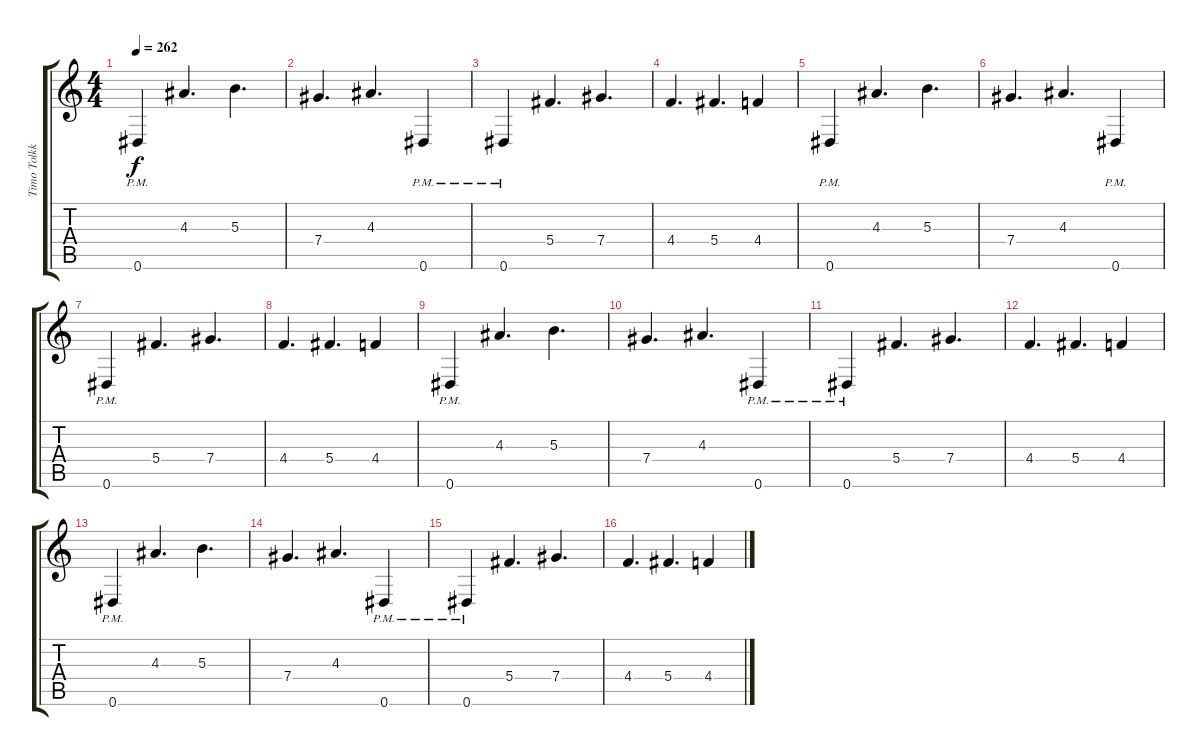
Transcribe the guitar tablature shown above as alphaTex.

\track ("Timo Tolkki" "Timo Tolkk") {instrument distortionguitar}
\staff {score tabs}
\tuning (Eb4 Bb3 Gb3 Db3 Ab2 Eb2) {hide}
\ts (4 4)
\tempo 262
\clef g2
\ks c
0.6{pm}.4{dy f instrument distortionguitar} 4.3.4{d} 5.3.4{d} |
7.4.4{d} 4.3.4{d} 0.6{pm}.4 |
0.6{pm}.4 5.4.4{d} 7.4.4{d} |
4.4.4{d} 5.4.4{d} 4.4.4 |
0.6{pm}.4 4.3.4{d} 5.3.4{d} |
7.4.4{d} 4.3.4{d} 0.6{pm}.4 |
0.6{pm}.4 5.4.4{d} 7.4.4{d} |
4.4.4{d} 5.4.4{d} 4.4.4 |
0.6{pm}.4 4.3.4{d} 5.3.4{d} |
7.4.4{d} 4.3.4{d} 0.6{pm}.4 |
0.6{pm}.4 5.4.4{d} 7.4.4{d} |
4.4.4{d} 5.4.4{d} 4.4.4 |
0.6{pm}.4 4.3.4{d} 5.3.4{d} |
7.4.4{d} 4.3.4{d} 0.6{pm}.4 |
0.6{pm}.4 5.4.4{d} 7.4.4{d} |
4.4.4{d} 5.4.4{d} 4.4.4
